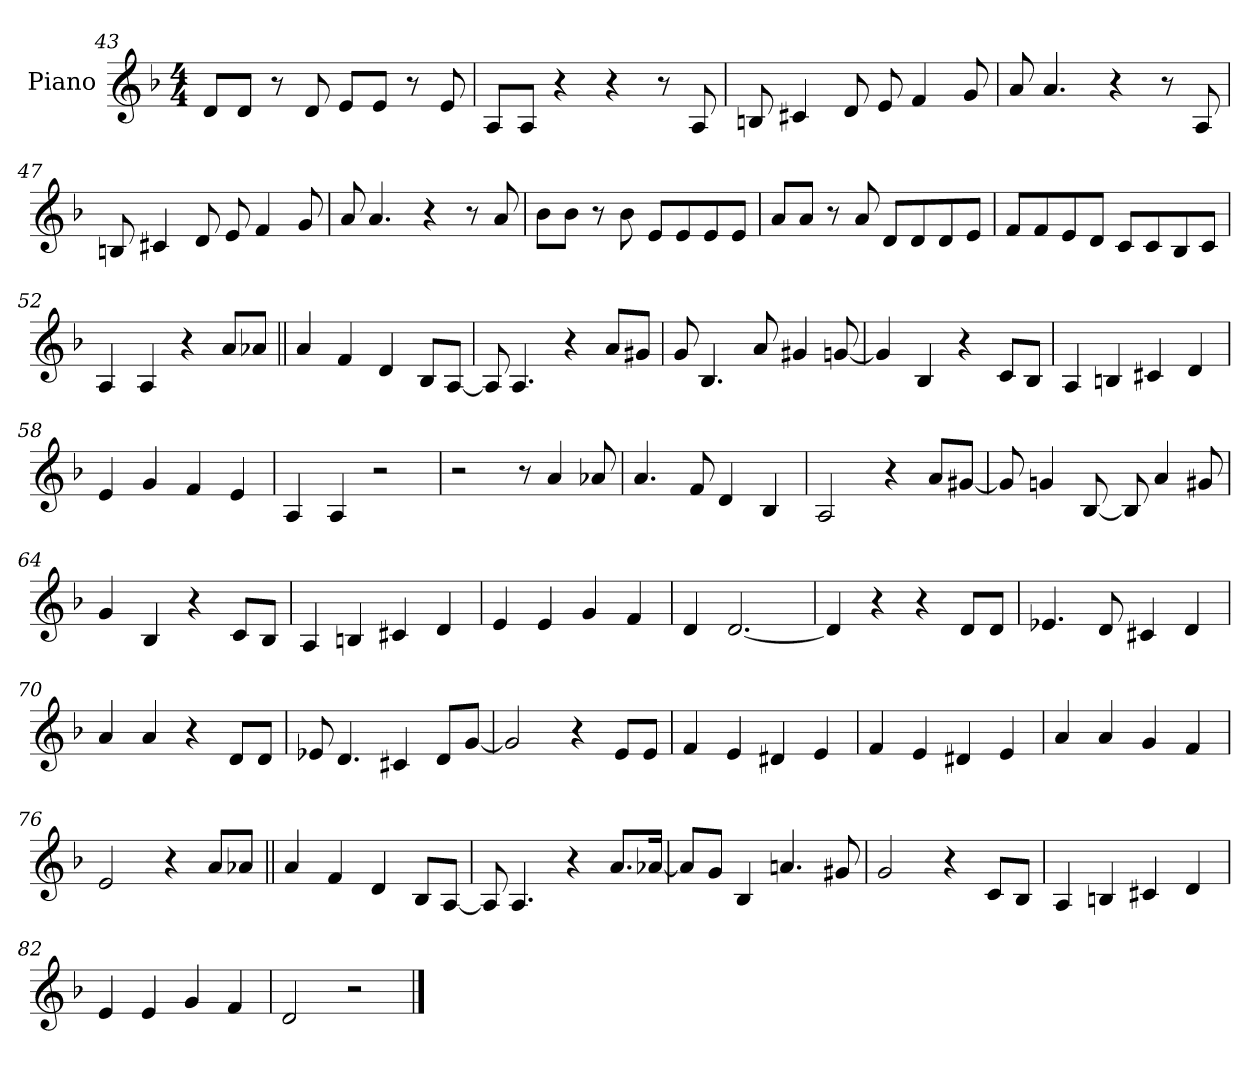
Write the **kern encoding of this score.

**kern
*part1
*staff1
*I"Piano
*I'Pno.
*clefG2
*k[b-]
*M4/4
=43
8dL
8dJ
8r
8d
8eL
8eJ
8r
8e
=44
8AL
8AJ
4r
4r
8r
8A
=45
8Bn
4c#X
8d
8e
4f
8g
=46
8a
4.a
4r
8r
8A
=47
8Bn
4c#X
8d
8e
4f
8g
=48
8a
4.a
4r
8r
8a
=49
8b-L
8b-J
8r
8b-
8eL
8e
8e
8eJ
=50
8aL
8aJ
8r
8a
8dL
8d
8d
8eJ
=51
8fL
8f
8e
8dJ
8cL
8c
8B-
8cJ
=52
4A
4A
4r
8aL
8a-XJ
=53||
4a
4f
4d
8B-L
[8AJ
=54
8A]
4.A
4r
8aL
8g#XJ
=55
8g
4.B-
8a
4g#X
[8gn
=56
4g]
4B-
4r
8cL
8B-J
=57
4A
4Bn
4c#X
4d
=58
4e
4g
4f
4e
=59
4A
4A
2r
=60
2r
8r
4a
8a-X
=61
4.a
8f
4d
4B-
=62
2A
4r
8aL
[8g#XJ
=63
8g#]
4gn
[8B-
8B-]
4a
8g#X
=64
4g
4B-
4r
8cL
8B-J
=65
4A
4Bn
4c#X
4d
=66
4e
4e
4g
4f
=67
4d
[2.d
=68
4d]
4r
4r
8dL
8dJ
=69
4.e-X
8d
4c#X
4d
=70
4a
4a
4r
8dL
8dJ
=71
8e-X
4.d
4c#X
8dL
[8gJ
=72
2g]
4r
8eL
8eJ
=73
4f
4e
4d#X
4e
=74
4f
4e
4d#X
4e
=75
4a
4a
4g
4f
=76
2e
4r
8aL
8a-XJ
=77||
4a
4f
4d
8B-L
[8AJ
=78
8A]
4.A
4r
8.aL
[16a-XJk
=79
8a-L]
8gJ
4B-
4.an
8g#X
=80
2g
4r
8cL
8B-J
=81
4A
4Bn
4c#X
4d
=82
4e
4e
4g
4f
=83
2d
2r
==
*-
